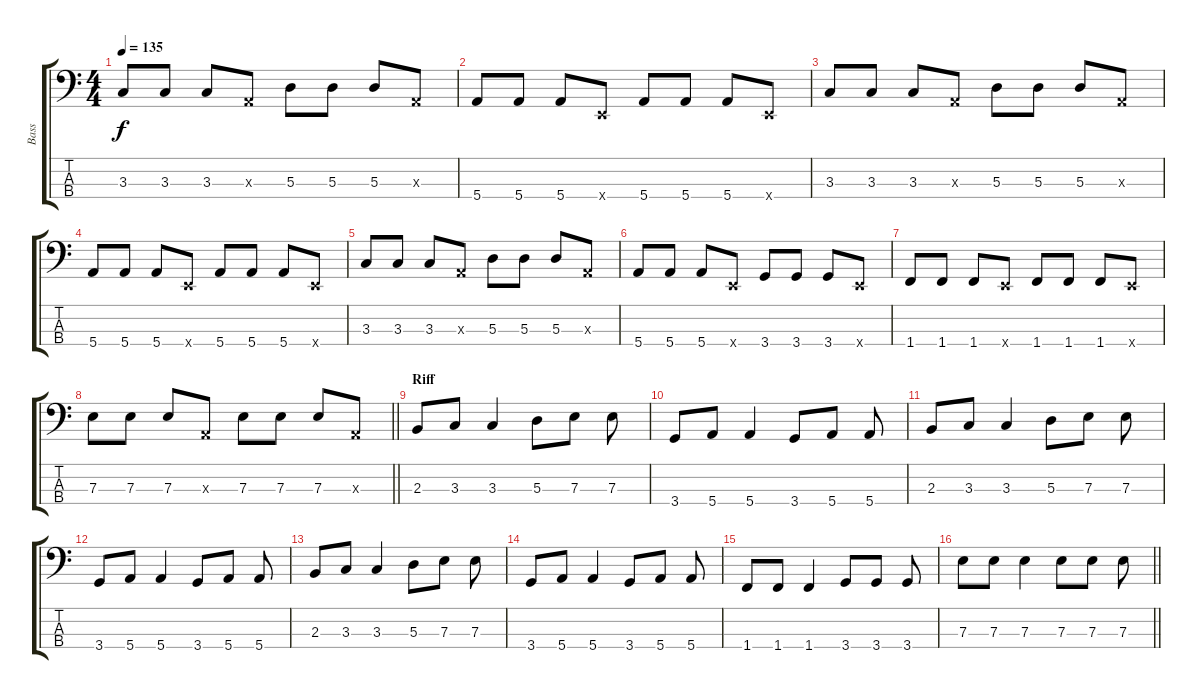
\track ("Bass" "Bass") {instrument electricbassfinger}
\staff {score tabs}
\tuning (G2 D2 A1 E1) {hide}
\ts (4 4)
\tempo 135
\clef f4
\ks c
3.3.8{dy f} 3.3.8 3.3.8 0.3{x}.8 5.3.8 5.3.8 5.3.8 0.3{x}.8 |
5.4.8 5.4.8 5.4.8 0.4{x}.8 5.4.8 5.4.8 5.4.8 0.4{x}.8 |
3.3.8 3.3.8 3.3.8 0.3{x}.8 5.3.8 5.3.8 5.3.8 0.3{x}.8 |
5.4.8 5.4.8 5.4.8 0.4{x}.8 5.4.8 5.4.8 5.4.8 0.4{x}.8 |
3.3.8 3.3.8 3.3.8 0.3{x}.8 5.3.8 5.3.8 5.3.8 0.3{x}.8 |
5.4.8 5.4.8 5.4.8 0.4{x}.8 3.4.8 3.4.8 3.4.8 0.4{x}.8 |
1.4.8 1.4.8 1.4.8 0.4{x}.8 1.4.8 1.4.8 1.4.8 0.4{x}.8 |
\barLineRight lightlight
7.3.8 7.3.8 7.3.8 0.3{x}.8 7.3.8 7.3.8 7.3.8 0.3{x}.8 |
\section ("" "Riff")
2.3.8 3.3.8 3.3.4 5.3.8 7.3.8 7.3.8 |
3.4.8 5.4.8 5.4.4 3.4.8 5.4.8 5.4.8 |
2.3.8 3.3.8 3.3.4 5.3.8 7.3.8 7.3.8 |
3.4.8 5.4.8 5.4.4 3.4.8 5.4.8 5.4.8 |
2.3.8 3.3.8 3.3.4 5.3.8 7.3.8 7.3.8 |
3.4.8 5.4.8 5.4.4 3.4.8 5.4.8 5.4.8 |
1.4.8 1.4.8 1.4.4 3.4.8 3.4.8 3.4.8 |
\barLineRight lightlight
7.3.8 7.3.8 7.3.4 7.3.8 7.3.8 7.3.8
